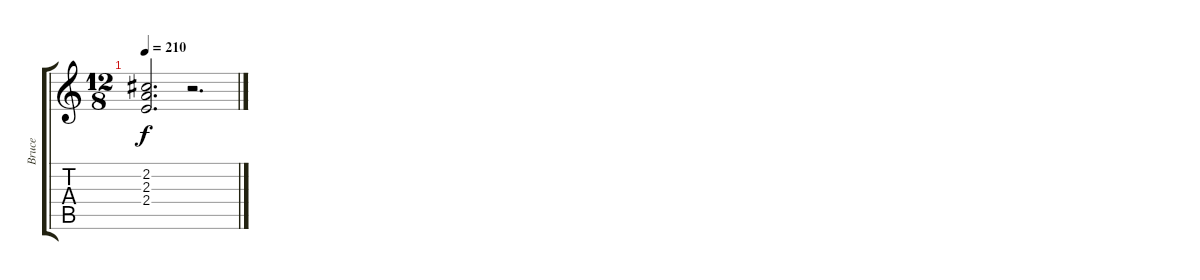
\track ("Bruce" "Bruce") {instrument acousticguitarsteel}
\staff {score tabs}
\tuning (E4 B3 G3 D3 A2 E2) {hide}
\ts (12 8)
\tempo 210
\clef g2
\ks c
(2.2 2.3 2.4).2{d dy f} r.2{d}
